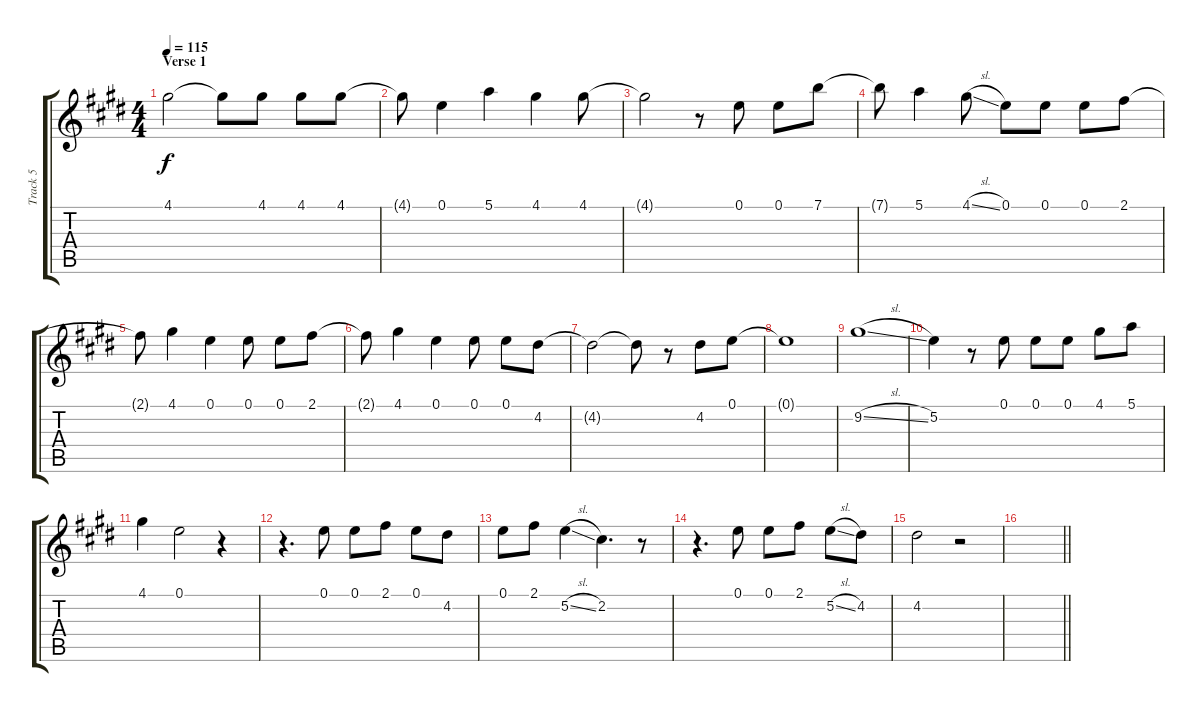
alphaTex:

\track ("Track 5" "Track 5") {instrument acousticguitarnylon}
\staff {score tabs}
\tuning (E4 B3 G3 D3 A2 E2) {hide}
\ts (4 4)
\section ("" "Verse 1")
\tempo 115
\clef g2
\ks e
4.1.2{dy f} 4.1{t}.8 4.1.8 4.1.8 4.1.8 |
4.1{t}.8 0.1.4 5.1.4 4.1.4 4.1.8 |
4.1{t}.2 r.8 0.1.8 0.1.8 7.1.8 |
7.1{t}.8 5.1.4 4.1{sl}.8 0.1.8 0.1.8 0.1.8 2.1.8 |
2.1{t}.8 4.1.4 0.1.4 0.1.8 0.1.8 2.1.8 |
2.1{t}.8 4.1.4 0.1.4 0.1.8 0.1.8 4.2.8 |
4.2{t}.2 4.2{t}.8 r.8 4.2.8 0.1.8 |
0.1{t}.1 |
9.2{sl}.1 |
5.2.4 r.8 0.1.8 0.1.8 0.1.8 4.1.8 5.1.8 |
4.1.4 0.1.2 r.4 |
r.4{d} 0.1.8 0.1.8 2.1.8 0.1.8 4.2.8 |
0.1.8 2.1.8 5.2{sl}.4 2.2.4{d} r.8 |
r.4{d} 0.1.8 0.1.8 2.1.8 5.2{sl}.8 4.2.8 |
4.2.2 r.2 |
\barLineRight lightlight
